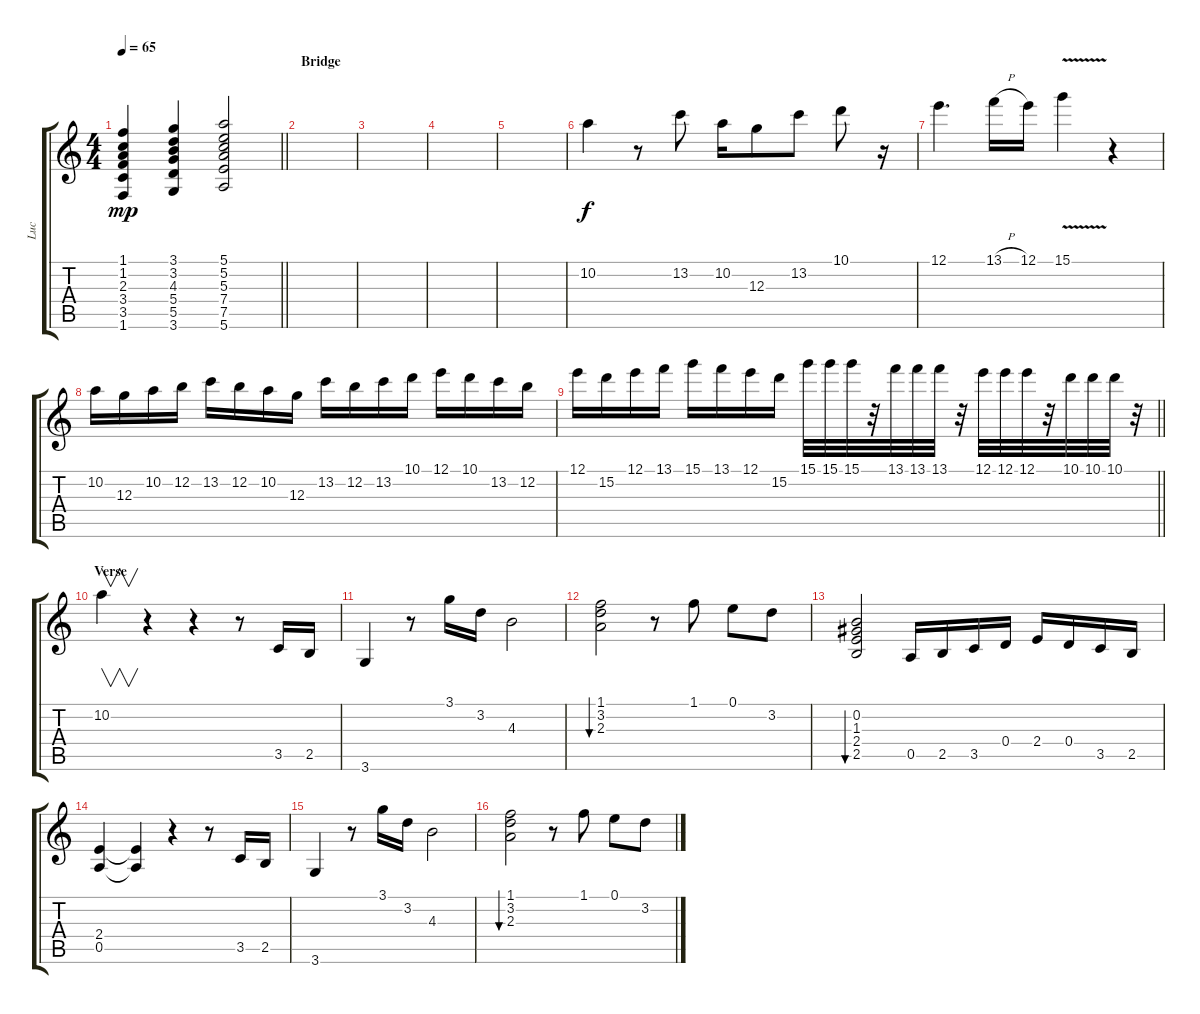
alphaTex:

\track ("Luc" "Luc") {instrument distortionguitar}
\staff {score tabs}
\tuning (E4 B3 G3 D3 A2 E2) {hide}
\ts (4 4)
\tempo 65
\clef g2
\barLineRight lightlight
\ks c
(1.1 1.2 2.3 3.4 3.5 1.6).4{dy mp} (3.1 3.2 4.3 5.4 5.5 3.6).4 (5.1 5.2 5.3 7.4 7.5 5.6).2 |
\section ("" "Bridge")
\ks aminor
|
|
|
|
10.2.4{dy f} r.8 13.2.8 10.2.16 12.3.8 13.2.8 10.1.8 r.16 |
12.1.4{d} 13.1{h}.16 12.1.16 15.1{v}.4 r.4 |
10.2.16 12.3.16 10.2.16 12.2.16 13.2.16 12.2.16 10.2.16 12.3.16 13.2.16 12.2.16 13.2.16 10.1.16 12.1.16 10.1.16 13.2.16 12.2.16 |
\barLineRight lightlight
12.1.16 15.2.16 12.1.16 13.1.16 15.1.16 13.1.16 12.1.16 15.2.16 15.1.32 15.1.32 15.1.32 r.32 13.1.32 13.1.32 13.1.32 r.32 12.1.32 12.1.32 12.1.32 r.32 10.1.32 10.1.32 10.1.32 r.32 |
\section ("" "Verse")
\ks c
10.2.4{v} r.4 r.4 r.8 3.5.16 2.5.16 |
3.6.4 r.8 3.1.16 3.2.16 4.3.2 |
(1.1 3.2 2.3).2{bu 60} r.8 1.1.8 0.1.8 3.2.8 |
(0.2 1.3 2.4 2.5).2{bu 60} 0.5.16 2.5.16 3.5.16 0.4.16 2.4.16 0.4.16 3.5.16 2.5.16 |
(2.4 0.5).4 (2.4{t} 0.5{t}).4 r.4 r.8 3.5.16 2.5.16 |
3.6.4 r.8 3.1.16 3.2.16 4.3.2 |
(1.1 3.2 2.3).2{bu 60} r.8 1.1.8 0.1.8 3.2.8
